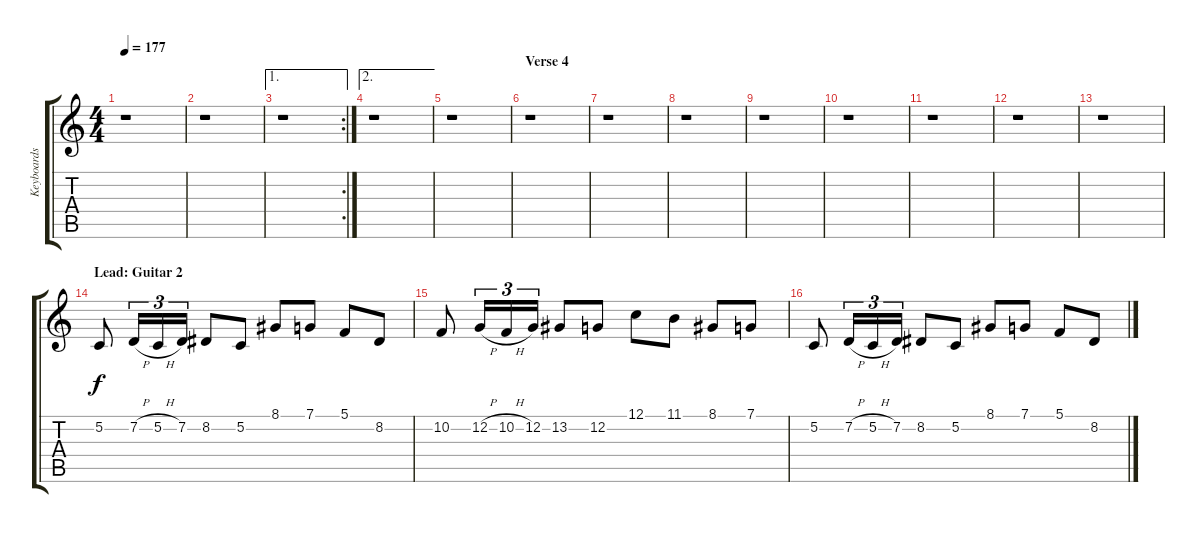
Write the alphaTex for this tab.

\track ("Keyboards" "Keyboards") {instrument harpsichord}
\staff {score tabs}
\tuning (C4 G3 Eb3 Bb2 F2 C2) {hide}
\ts (4 4)
\tempo 177
\clef g2
\ks c
r.1{dy f} |
r.1 |
\ae 1
\rc 2
r.1 |
\ae 2
r.1 |
r.1 |
\section ("" "Verse 4")
r.1 |
r.1 |
r.1 |
r.1 |
r.1 |
r.1 |
r.1 |
r.1 |
\section ("" "Lead: Guitar 2")
5.2.8{instrument harpsichord} 7.2{h}.16{tu (3 2)} 5.2{h}.16{tu (3 2)} 7.2.16{tu (3 2)} 8.2.8 5.2.8 8.1.8 7.1.8 5.1.8 8.2.8 |
10.2.8 12.2{h}.16{tu (3 2)} 10.2{h}.16{tu (3 2)} 12.2.16{tu (3 2)} 13.2.8 12.2.8 12.1.8 11.1.8 8.1.8 7.1.8 |
5.2.8 7.2{h}.16{tu (3 2)} 5.2{h}.16{tu (3 2)} 7.2.16{tu (3 2)} 8.2.8 5.2.8 8.1.8 7.1.8 5.1.8 8.2.8
